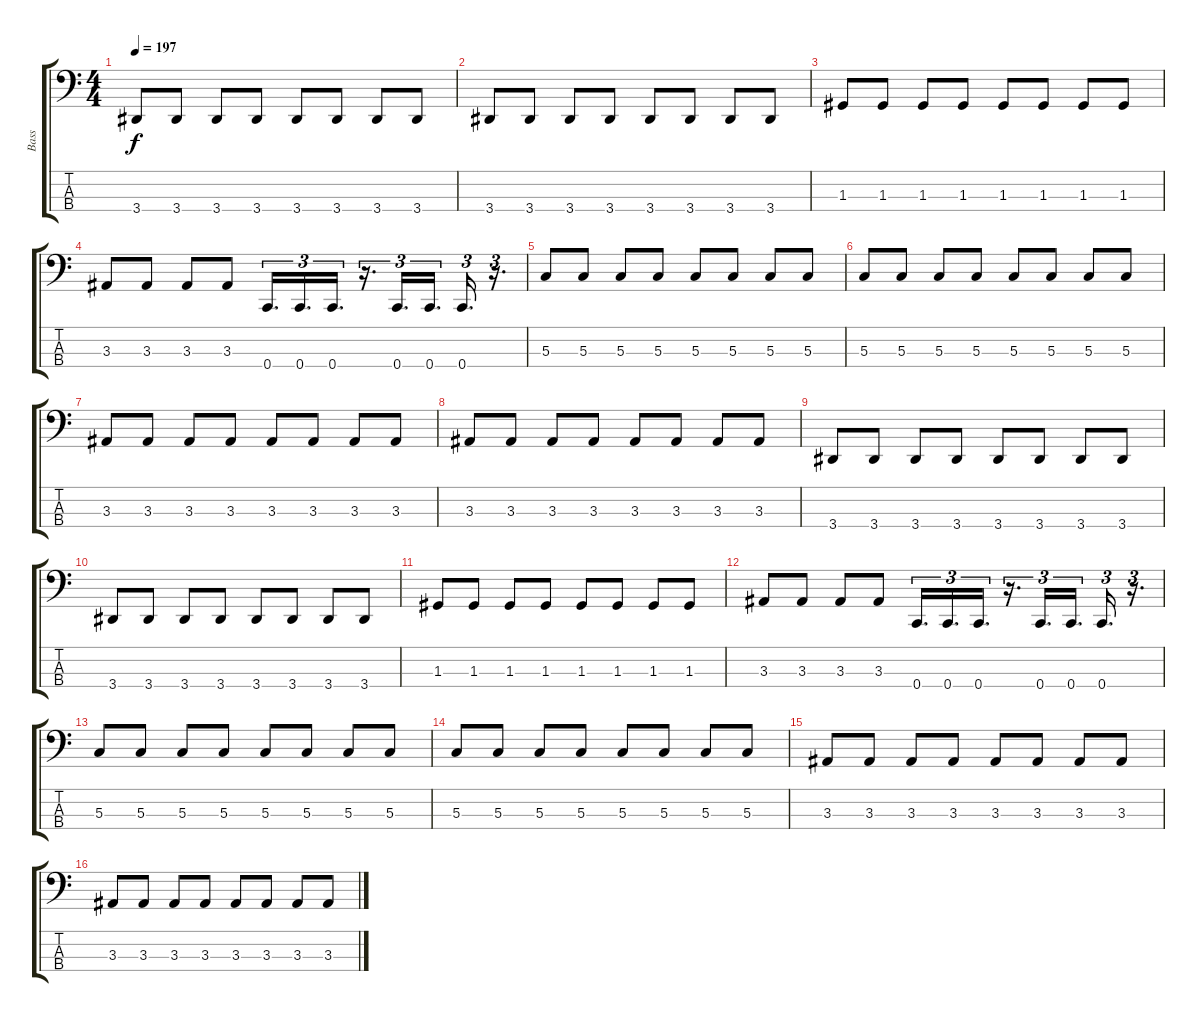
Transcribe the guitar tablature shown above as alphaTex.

\track ("Bass" "Bass") {instrument electricbasspick}
\staff {score tabs}
\tuning (F2 C2 G1 C1) {hide}
\ts (4 4)
\tempo 197
\clef f4
\ks c
3.4.8{dy f} 3.4.8 3.4.8 3.4.8 3.4.8 3.4.8 3.4.8 3.4.8 |
3.4.8 3.4.8 3.4.8 3.4.8 3.4.8 3.4.8 3.4.8 3.4.8 |
1.3.8 1.3.8 1.3.8 1.3.8 1.3.8 1.3.8 1.3.8 1.3.8 |
3.3.8 3.3.8 3.3.8 3.3.8 0.4.16{d tu (3 2)} 0.4.16{d tu (3 2)} 0.4.16{d tu (3 2)} r.16{d tu (3 2)} 0.4.16{d tu (3 2)} 0.4.16{d tu (3 2)} 0.4.16{d tu (3 2)} r.16{d tu (3 2)} |
5.3.8 5.3.8 5.3.8 5.3.8 5.3.8 5.3.8 5.3.8 5.3.8 |
5.3.8 5.3.8 5.3.8 5.3.8 5.3.8 5.3.8 5.3.8 5.3.8 |
3.3.8 3.3.8 3.3.8 3.3.8 3.3.8 3.3.8 3.3.8 3.3.8 |
3.3.8 3.3.8 3.3.8 3.3.8 3.3.8 3.3.8 3.3.8 3.3.8 |
3.4.8 3.4.8 3.4.8 3.4.8 3.4.8 3.4.8 3.4.8 3.4.8 |
3.4.8 3.4.8 3.4.8 3.4.8 3.4.8 3.4.8 3.4.8 3.4.8 |
1.3.8 1.3.8 1.3.8 1.3.8 1.3.8 1.3.8 1.3.8 1.3.8 |
3.3.8 3.3.8 3.3.8 3.3.8 0.4.16{d tu (3 2)} 0.4.16{d tu (3 2)} 0.4.16{d tu (3 2)} r.16{d tu (3 2)} 0.4.16{d tu (3 2)} 0.4.16{d tu (3 2)} 0.4.16{d tu (3 2)} r.16{d tu (3 2)} |
5.3.8 5.3.8 5.3.8 5.3.8 5.3.8 5.3.8 5.3.8 5.3.8 |
5.3.8 5.3.8 5.3.8 5.3.8 5.3.8 5.3.8 5.3.8 5.3.8 |
3.3.8 3.3.8 3.3.8 3.3.8 3.3.8 3.3.8 3.3.8 3.3.8 |
3.3.8 3.3.8 3.3.8 3.3.8 3.3.8 3.3.8 3.3.8 3.3.8
